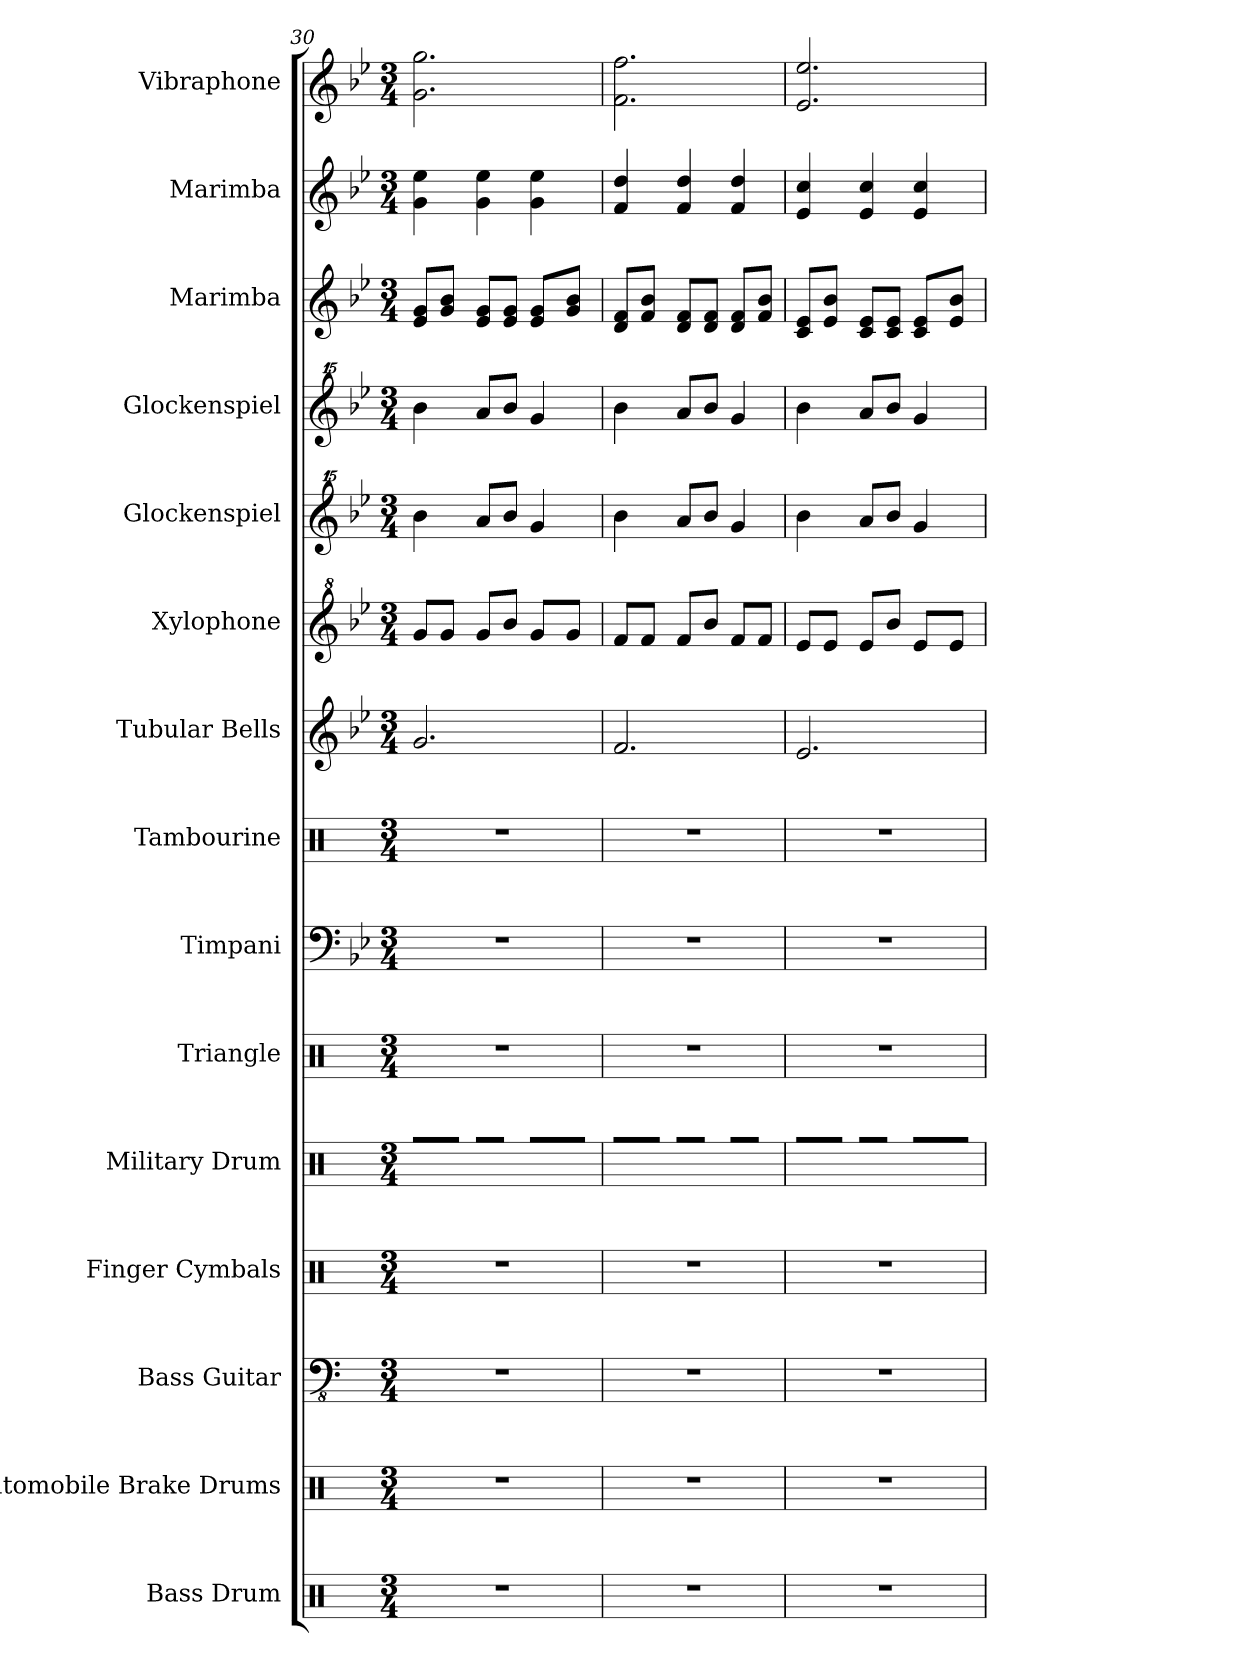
**kern	**kern	**kern	**kern	**kern	**kern	**kern	**kern	**kern	**kern	**kern	**kern	**kern	**kern	**kern
*part15	*part14	*part13	*part12	*part11	*part10	*part9	*part8	*part7	*part6	*part5	*part4	*part3	*part2	*part1
*staff15	*staff14	*staff13	*staff12	*staff11	*staff10	*staff9	*staff8	*staff7	*staff6	*staff5	*staff4	*staff3	*staff2	*staff1
*I"Bass Drum	*I"Automobile Brake Drums	*I"Bass Guitar	*I"Finger Cymbals	*I"Military Drum	*I"Triangle	*I"Timpani	*I"Tambourine	*I"Tubular Bells	*I"Xylophone	*I"Glockenspiel	*I"Glockenspiel	*I"Marimba	*I"Marimba	*I"Vibraphone
*I'B. Dr.	*I'Aut. Brk. Dr.	*I'B. Guit.	*I'Fi. Cym.	*I'Mil. Dr.	*I'Trgl.	*I'Timp.	*I'Tamb.	*I'Tu. Be.	*I'Xyl.	*I'Glk.	*I'Glk.	*I'Mrm.	*I'Mrm.	*I'Vib.
*clefX	*clefX	*clefFv4	*clefX	*clefX	*clefX	*clefF4	*clefX	*clefG2	*clefG^2	*clefG^^2	*clefG^^2	*clefG2	*clefG2	*clefG2
*k[]	*k[]	*k[]	*k[]	*k[]	*k[]	*k[b-e-]	*k[]	*k[b-e-]	*k[b-e-]	*k[b-e-]	*k[b-e-]	*k[b-e-]	*k[b-e-]	*k[b-e-]
*C:	*C:	*C:	*C:	*C:	*C:	*B-:	*C:	*B-:	*B-:	*B-:	*B-:	*B-:	*B-:	*B-:
*M3/4	*M3/4	*M3/4	*M3/4	*M3/4	*M3/4	*M3/4	*M3/4	*M3/4	*M3/4	*M3/4	*M3/4	*M3/4	*M3/4	*M3/4
=30	=30	=30	=30	=30	=30	=30	=30	=30	=30	=30	=30	=30	=30	=30
2.r	2.r	2.r	2.r	8R\L	2.r	2.r	2.r	2.g/	8gg/L	4bbb-\	4bbb-\	8e-/ 8g/L	4g\ 4ee-\	2.g\ 2.gg\
.	.	.	.	16R\L	.	.	.	.	8gg/J	.	.	8g/ 8b-/J	.	.
.	.	.	.	16R\JJ	.	.	.	.	.	.	.	.	.	.
.	.	.	.	8R\L	.	.	.	.	8gg/L	8aaa/L	8aaa/L	8e-/ 8g/L	4g\ 4ee-\	.
.	.	.	.	8R\J	.	.	.	.	8bb-/J	8bbb-/J	8bbb-/J	8e-/ 8g/J	.	.
.	.	.	.	16R\LL	.	.	.	.	8gg/L	4ggg/	4ggg/	8e-/ 8g/L	4g\ 4ee-\	.
.	.	.	.	16R\	.	.	.	.	.	.	.	.	.	.
.	.	.	.	16R\	.	.	.	.	8gg/J	.	.	8g/ 8b-/J	.	.
.	.	.	.	16R\JJ	.	.	.	.	.	.	.	.	.	.
=31	=31	=31	=31	=31	=31	=31	=31	=31	=31	=31	=31	=31	=31	=31
2.r	2.r	2.r	2.r	8R\L	2.r	2.r	2.r	2.f/	8ff/L	4bbb-\	4bbb-\	8d/ 8f/L	4f/ 4dd/	2.f\ 2.ff\
.	.	.	.	16R\L	.	.	.	.	8ff/J	.	.	8f/ 8b-/J	.	.
.	.	.	.	16R\JJ	.	.	.	.	.	.	.	.	.	.
.	.	.	.	8R\L	.	.	.	.	8ff/L	8aaa/L	8aaa/L	8d/ 8f/L	4f/ 4dd/	.
.	.	.	.	8R\J	.	.	.	.	8bb-/J	8bbb-/J	8bbb-/J	8d/ 8f/J	.	.
.	.	.	.	8R\L	.	.	.	.	8ff/L	4ggg/	4ggg/	8d/ 8f/L	4f/ 4dd/	.
.	.	.	.	8R\J	.	.	.	.	8ff/J	.	.	8f/ 8b-/J	.	.
=32	=32	=32	=32	=32	=32	=32	=32	=32	=32	=32	=32	=32	=32	=32
2.r	2.r	2.r	2.r	8R\L	2.r	2.r	2.r	2.e-/	8ee-/L	4bbb-\	4bbb-\	8c/ 8e-/L	4e-/ 4cc/	2.e-/ 2.ee-/
.	.	.	.	16R\L	.	.	.	.	8ee-/J	.	.	8e-/ 8b-/J	.	.
.	.	.	.	16R\JJ	.	.	.	.	.	.	.	.	.	.
.	.	.	.	8R\L	.	.	.	.	8ee-/L	8aaa/L	8aaa/L	8c/ 8e-/L	4e-/ 4cc/	.
.	.	.	.	8R\J	.	.	.	.	8bb-/J	8bbb-/J	8bbb-/J	8c/ 8e-/J	.	.
.	.	.	.	16R\LL	.	.	.	.	8ee-/L	4ggg/	4ggg/	8c/ 8e-/L	4e-/ 4cc/	.
.	.	.	.	16R\	.	.	.	.	.	.	.	.	.	.
.	.	.	.	16R\	.	.	.	.	8ee-/J	.	.	8e-/ 8b-/J	.	.
.	.	.	.	16R\JJ	.	.	.	.	.	.	.	.	.	.
=	=	=	=	=	=	=	=	=	=	=	=	=	=	=
*-	*-	*-	*-	*-	*-	*-	*-	*-	*-	*-	*-	*-	*-	*-
